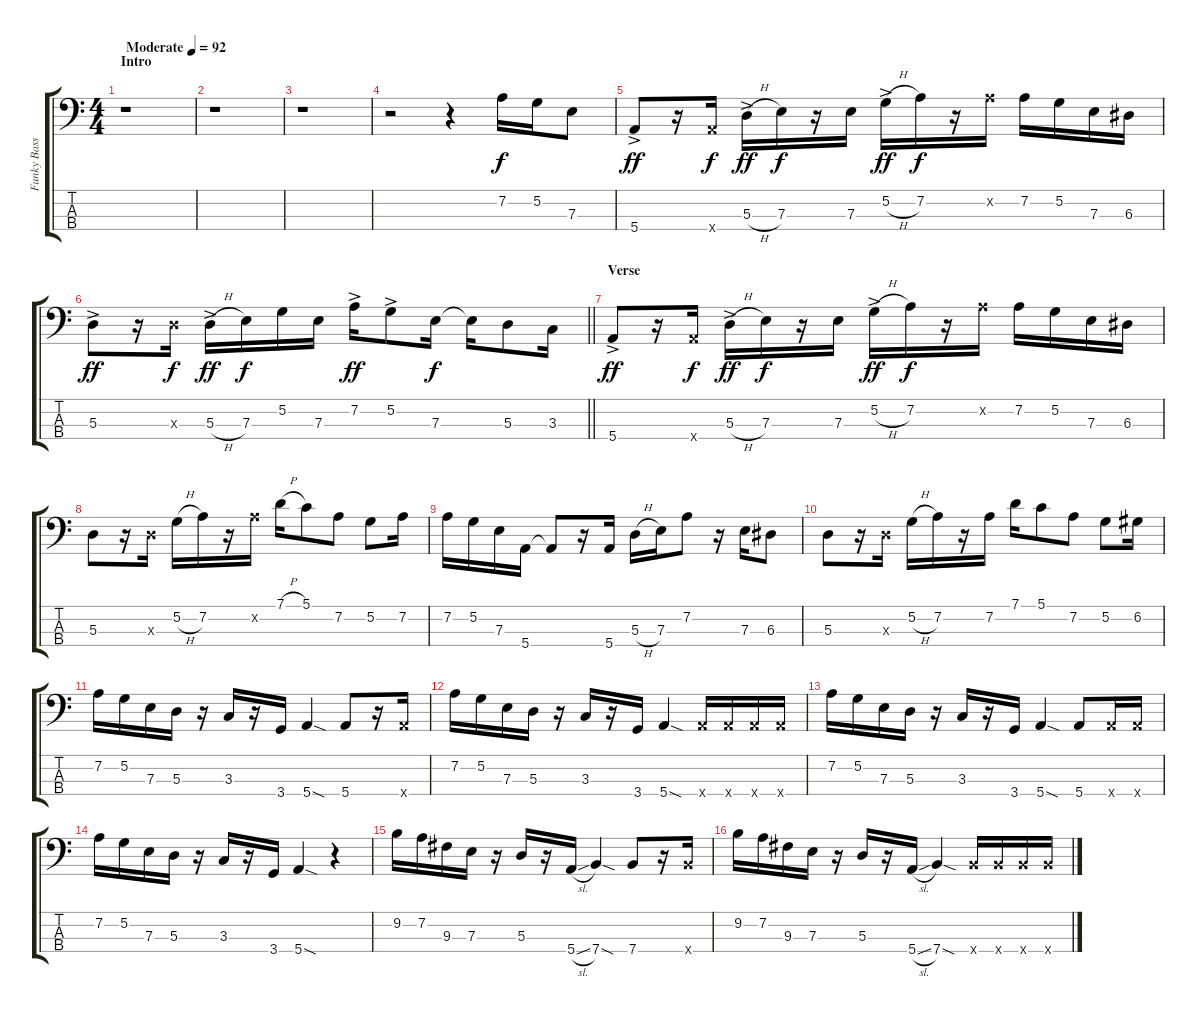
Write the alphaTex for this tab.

\track ("Funky Bass" "Funky Bass") {instrument electricbassfinger}
\staff {score tabs}
\tuning (G2 D2 A1 E1) {hide}
\ts (4 4)
\section ("" "Intro")
\tempo (92 "Moderate")
\clef f4
\ks c
r.1{dy f instrument electricbassfinger} |
r.1 |
r.1 |
r.2 r.4 7.2.16 5.2.16 7.3.8 |
5.4{ac}.8{dy ff} r.16 5.4{x}.16{dy f} 5.3{h ac}.16{dy ff} 7.3.16{dy f} r.16 7.3.16 5.2{h ac}.16{dy ff} 7.2.16{dy f} r.16 7.2{x}.16 7.2.16 5.2.16 7.3.16 6.3.16 |
\barLineRight lightlight
5.3{ac}.8{dy ff} r.16 5.3{x}.16{dy f} 5.3{h ac}.16{dy ff} 7.3.16{dy f} 5.2.16 7.3.16 7.2{ac}.16{dy ff} 5.2{ac}.8 7.3.16{dy f} 7.3{t}.16 5.3.8 3.3.16 |
\section ("" "Verse")
5.4{ac}.8{dy ff} r.16 5.4{x}.16{dy f} 5.3{h ac}.16{dy ff} 7.3.16{dy f} r.16 7.3.16 5.2{h ac}.16{dy ff} 7.2.16{dy f} r.16 7.2{x}.16 7.2.16 5.2.16 7.3.16 6.3.16 |
5.3.8 r.16 5.3{x}.16 5.2{h}.16 7.2.16 r.16 7.2{x}.16 7.1{h}.16 5.1.8 7.2.8 5.2.8 7.2.16 |
7.2.16 5.2.16 7.3.16 5.4.16 5.4{t}.8 r.16 5.4.16 5.3{h}.16 7.3.16 7.2.8 r.16 7.3.16 6.3.8 |
5.3.8 r.16 5.3{x}.16 5.2{h}.16 7.2.16 r.16 7.2.16 7.1.16 5.1.8 7.2.8 5.2.8 6.2.16 |
7.2.16 5.2.16 7.3.16 5.3.16 r.16 3.3.16 r.16 3.4.16 5.4{sod}.4 5.4.8 r.16 5.4{x}.16 |
7.2.16 5.2.16 7.3.16 5.3.16 r.16 3.3.16 r.16 3.4.16 5.4{sod}.4 5.4{x}.16 5.4{x}.16 5.4{x}.16 5.4{x}.16 |
7.2.16 5.2.16 7.3.16 5.3.16 r.16 3.3.16 r.16 3.4.16 5.4{sod}.4 5.4.8 5.4{x}.16 5.4{x}.16 |
7.2.16 5.2.16 7.3.16 5.3.16 r.16 3.3.16 r.16 3.4.16 5.4{sod}.4 r.4 |
9.2.16 7.2.16 9.3.16 7.3.16 r.16 5.3.16 r.16 5.4{sl}.16 7.4{sod}.4 7.4.8 r.16 7.4{x}.16 |
9.2.16 7.2.16 9.3.16 7.3.16 r.16 5.3.16 r.16 5.4{sl}.16 7.4{sod}.4 7.4{x}.16 7.4{x}.16 7.4{x}.16 7.4{x}.16
